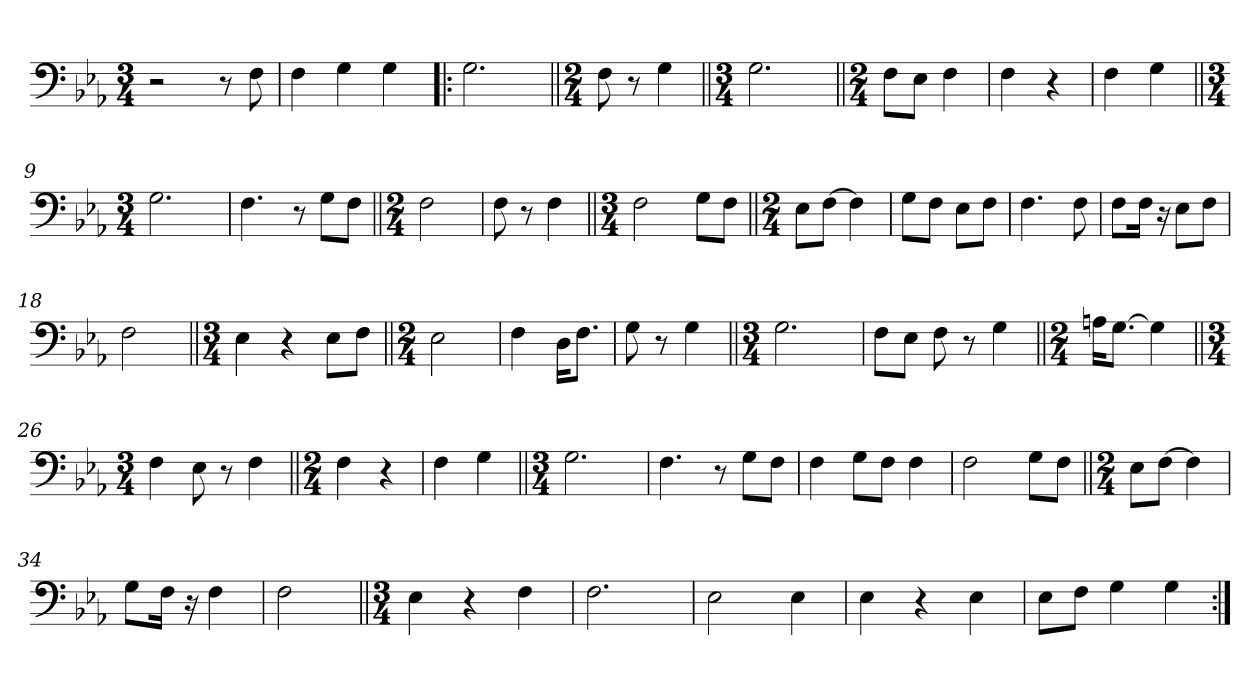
**kern
*part1
*staff1
*clefF4
*k[b-e-a-]
*M3/4
=1
2r
8r
8F\
=2
4F\
4G\
4G\
=3!|:
2.G\
=4||
*M2/4
8F\
8r
4G\
=5||
*M3/4
2.G\
=6||
*M2/4
8F\L
8E-\J
4F\
=7
4F\
4r
=8
4F\
4G\
=9||
*M3/4
2.G\
=10
4.F\
8r
8G\L
8F\J
=11||
*M2/4
2F\
=12
8F\
8r
4F\
=13||
*M3/4
2F\
8G\L
8F\J
=14||
*M2/4
8E-\L
[8F\J
4F\]
=15
8G\L
8F\J
8E-\L
8F\J
=16
4.F\
8F\
=17
8F\L
16F\Jk
16r
8E-\L
8F\J
=18
2F\
=19||
*M3/4
4E-\
4r
8E-\L
8F\J
=20||
*M2/4
2E-\
=21
4F\
16D\KL
8.F\J
=22
8G\
8r
4G\
=23||
*M3/4
2.G\
=24
8F\L
8E-\J
8F\
8r
4G\
=25||
*M2/4
16An\KL
[8.G\J
4G\]
=26||
*M3/4
4F\
8E-\
8r
4F\
=27||
*M2/4
4F\
4r
=28
4F\
4G\
=29||
*M3/4
2.G\
=30
4.F\
8r
8G\L
8F\J
=31
4F\
8G\L
8F\J
4F\
=32
2F\
8G\L
8F\J
=33||
*M2/4
8E-\L
[8F\J
4F\]
=34
8G\L
16F\Jk
16r
4F\
=35
2F\
=36||
*M3/4
4E-\
4r
4F\
=37
2.F\
=38
2E-\
4E-\
=39
4E-\
4r
4E-\
=40
8E-\L
8F\J
4G\
4G\
=:|!
*-
